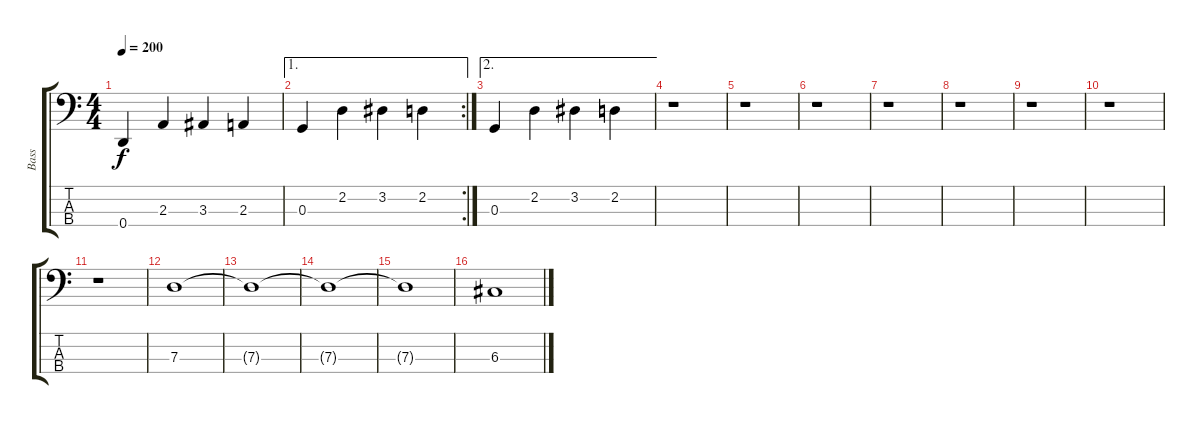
\track ("Bass" "Bass") {instrument electricbasspick}
\staff {score tabs}
\tuning (F2 C2 G1 D1) {hide}
\ts (4 4)
\tempo 200
\clef f4
\ks c
0.4.4{dy f} 2.3.4 3.3.4 2.3.4 |
\ae 1
\rc 2
0.3.4 2.2.4 3.2.4 2.2.4 |
\ae 2
0.3.4 2.2.4 3.2.4 2.2.4 |
r.1 |
r.1 |
r.1 |
r.1 |
r.1 |
r.1 |
r.1 |
r.1 |
7.3.1 |
7.3{t}.1 |
7.3{t}.1 |
7.3{t}.1 |
6.3.1
